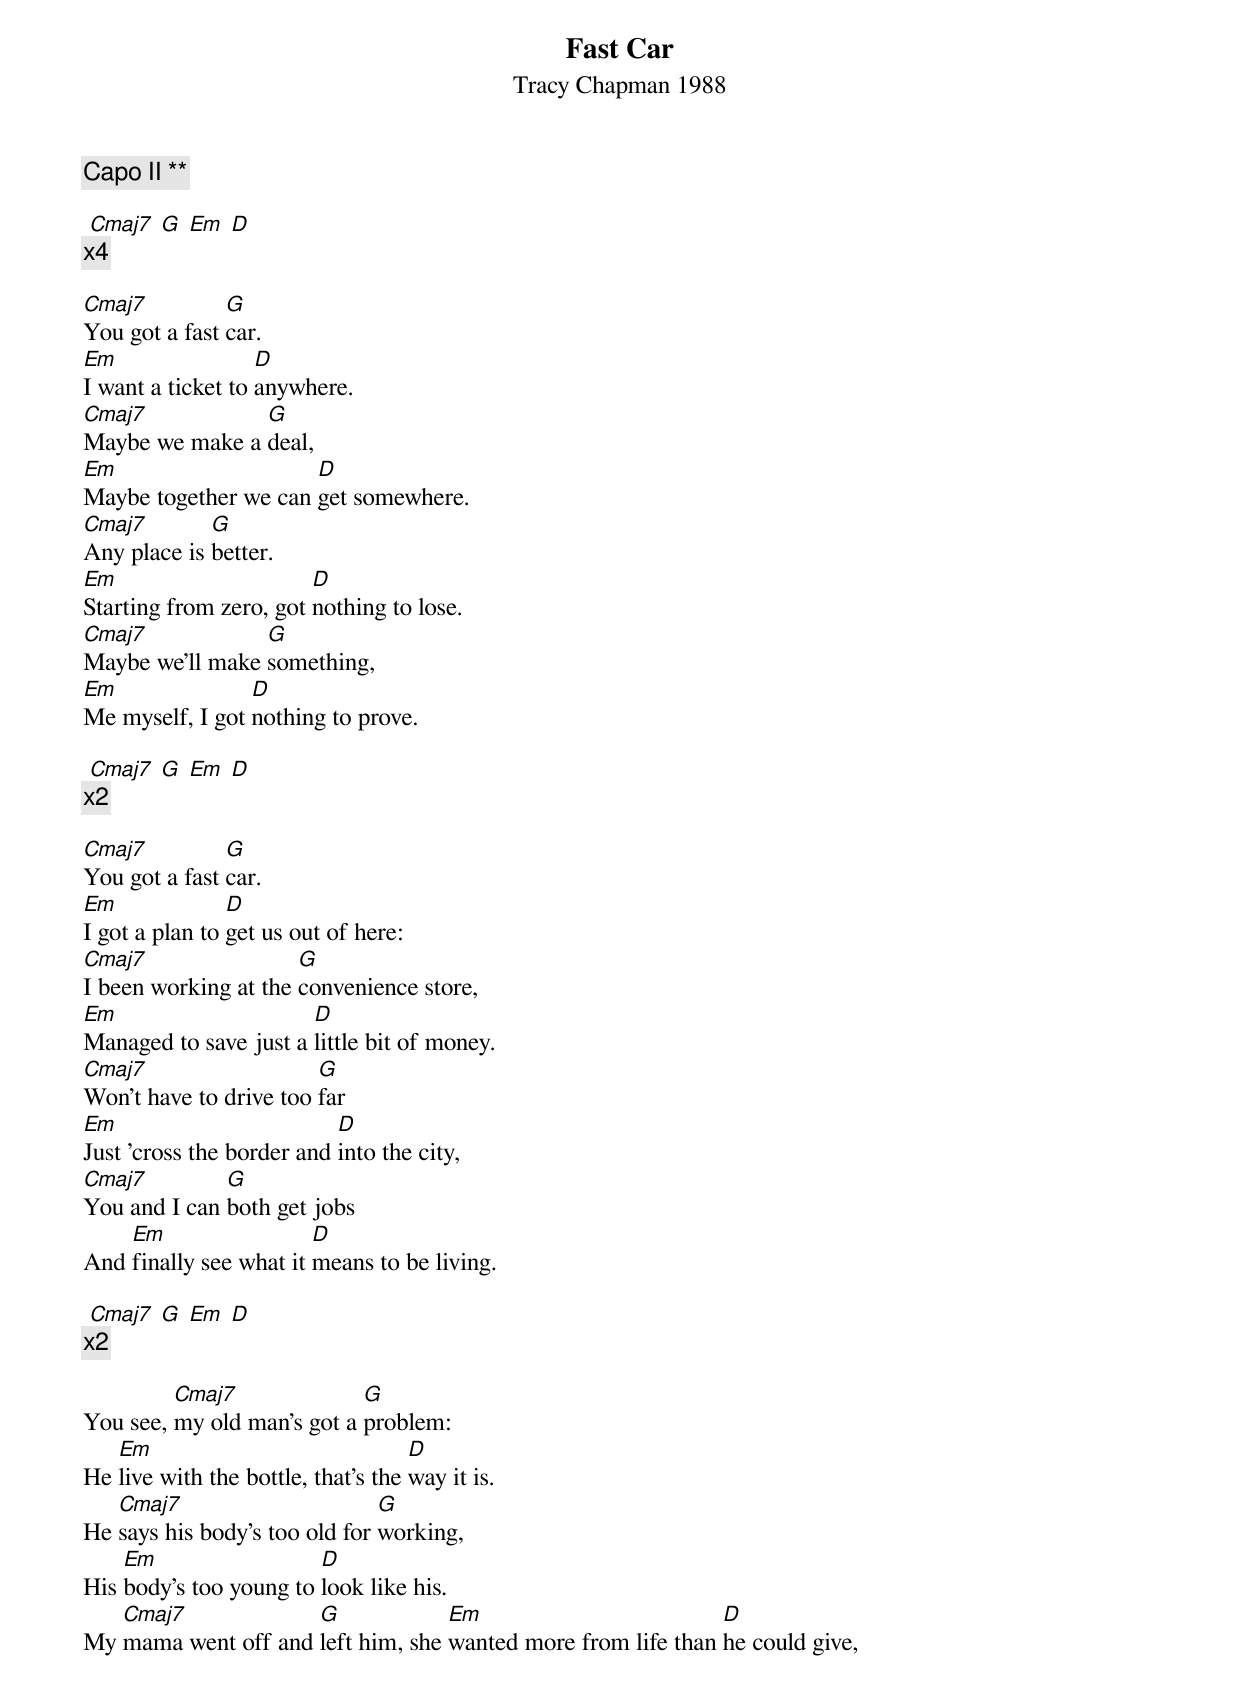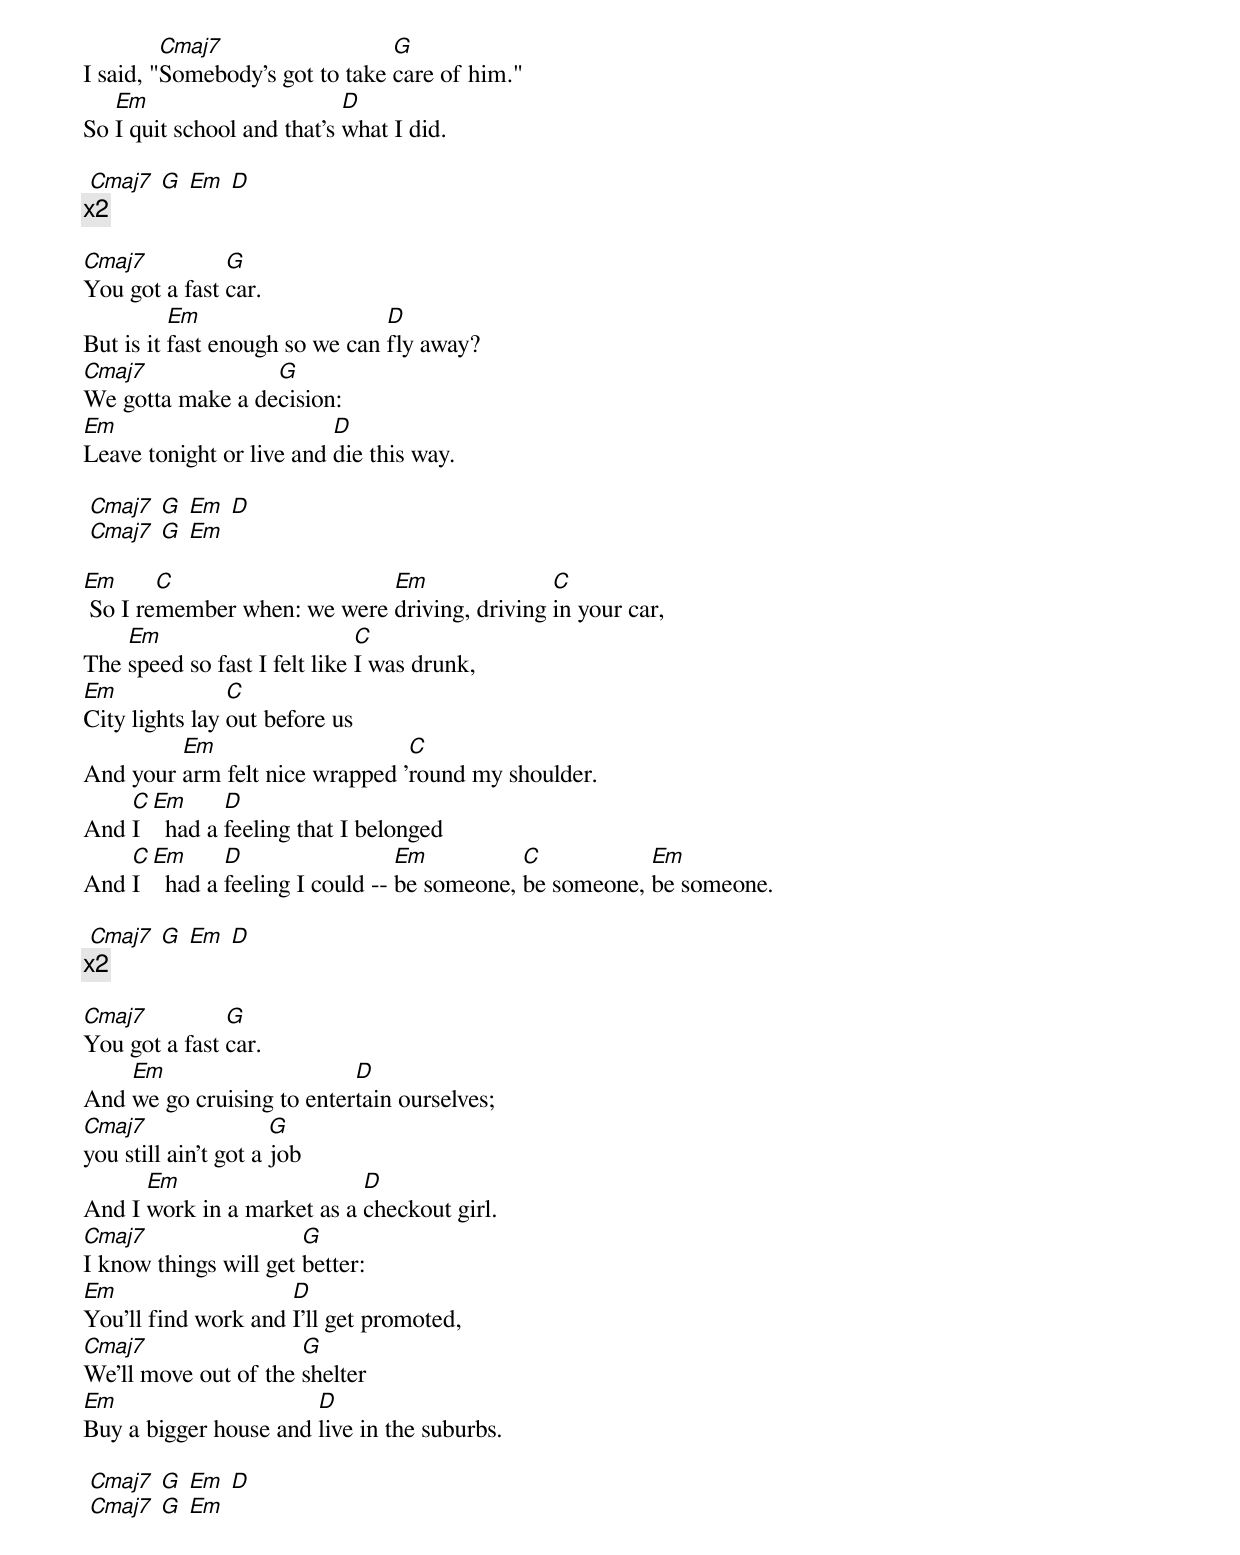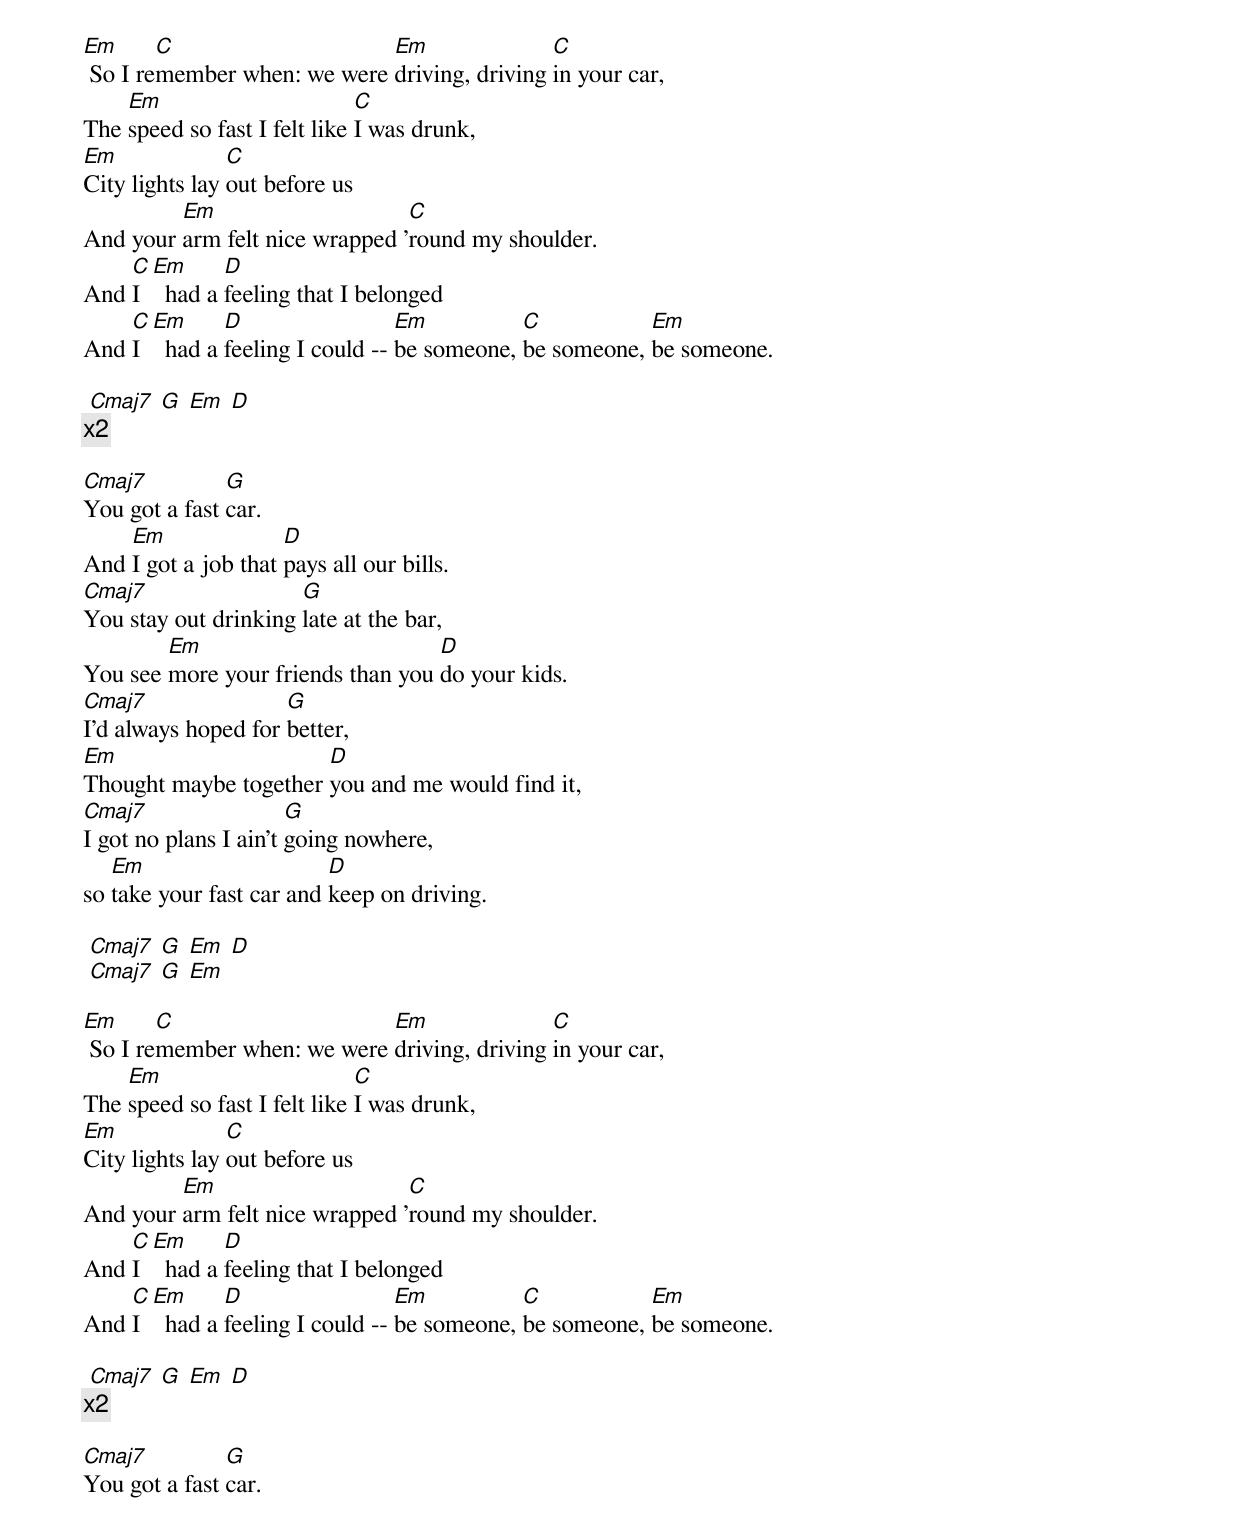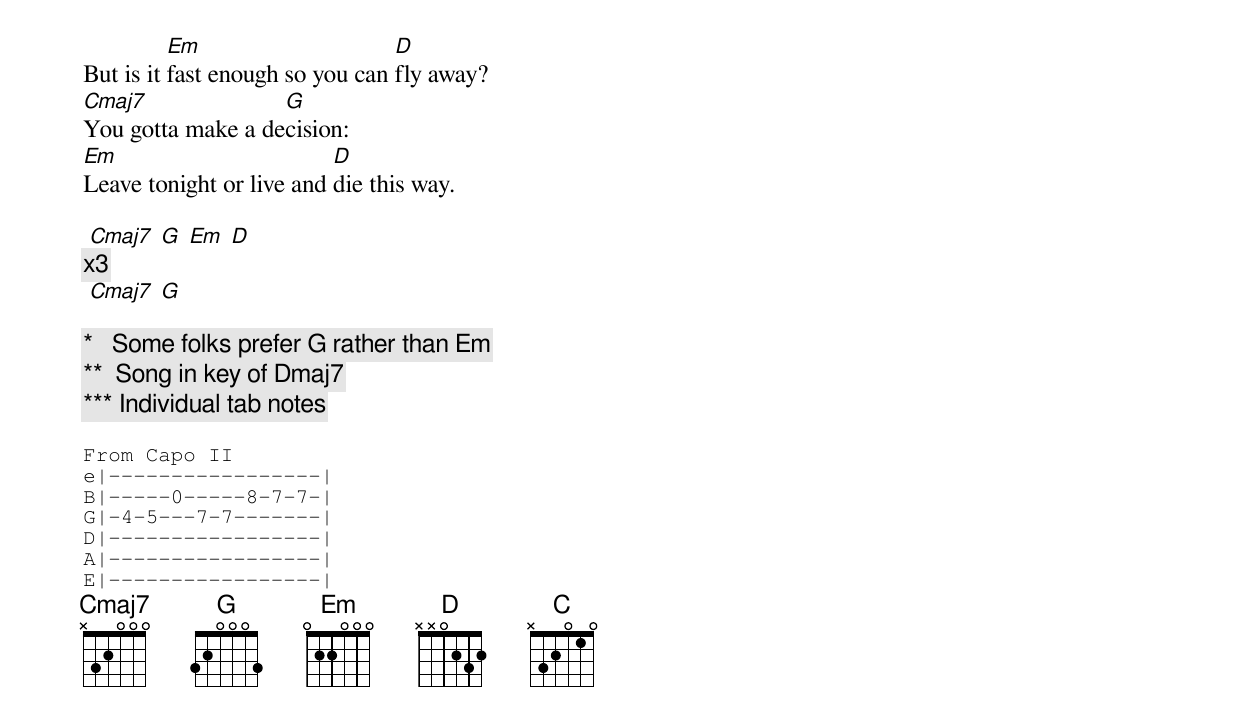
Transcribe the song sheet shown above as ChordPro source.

{title: Fast Car}
{subtitle: Tracy Chapman 1988}
{c:Capo II **}

 [Cmaj7] [G] [Em] [D]
{c:x4}

[Cmaj7]You got a fast [G]car.
[Em]I want a ticket to [D]anywhere.
[Cmaj7]Maybe we make a [G]deal,
[Em]Maybe together we can [D]get somewhere.
[Cmaj7]Any place is [G]better.
[Em]Starting from zero, got [D]nothing to lose.
[Cmaj7]Maybe we'll make [G]something,
[Em]Me myself, I got [D]nothing to prove.

 [Cmaj7] [G] [Em] [D]
{c:x2}

[Cmaj7]You got a fast [G]car.
[Em]I got a plan to [D]get us out of here:
[Cmaj7]I been working at the [G]convenience store,
[Em]Managed to save just a [D]little bit of money.
[Cmaj7]Won't have to drive too [G]far
[Em]Just 'cross the border and [D]into the city,
[Cmaj7]You and I can [G]both get jobs
And [Em]finally see what it [D]means to be living.

 [Cmaj7] [G] [Em] [D]
{c:x2}

You see, [Cmaj7]my old man's got a [G]problem:
He [Em]live with the bottle, that’s the [D]way it is.
He [Cmaj7]says his body's too old for [G]working,
His [Em]body's too young to [D]look like his.
My [Cmaj7]mama went off and [G]left him, she [Em]wanted more from life than [D]he could give,
I said, "[Cmaj7]Somebody's got to take [G]care of him."
So [Em]I quit school and that's [D]what I did.

 [Cmaj7] [G] [Em] [D]
{c:x2}

[Cmaj7]You got a fast [G]car.
But is it [Em]fast enough so we can [D]fly away?
[Cmaj7]We gotta make a de[G]cision:
[Em]Leave tonight or live and [D]die this way.

 [Cmaj7] [G] [Em] [D]
 [Cmaj7] [G] [Em]

[Em] So I re[C]member when: we were [Em]driving, driving [C]in your car,
The [Em]speed so fast I felt like [C]I was drunk,
[Em]City lights lay [C]out before us
And your [Em]arm felt nice wrapped '[C]round my shoulder.
And [C]I [Em]  had a [D]feeling that I belonged
And [C]I [Em]  had a [D]feeling I could -- [Em]be someone, [C]be someone, [Em]be someone.

 [Cmaj7] [G] [Em] [D]
{c:x2}

[Cmaj7]You got a fast [G]car.
And [Em]we go cruising to enter[D]tain ourselves;
[Cmaj7]you still ain't got a [G]job
And I [Em]work in a market as a [D]checkout girl.
[Cmaj7]I know things will get [G]better:
[Em]You'll find work and [D]I'll get promoted,
[Cmaj7]We'll move out of the [G]shelter
[Em]Buy a bigger house and [D]live in the suburbs.

 [Cmaj7] [G] [Em] [D]
 [Cmaj7] [G] [Em]

[Em] So I re[C]member when: we were [Em]driving, driving [C]in your car,
The [Em]speed so fast I felt like [C]I was drunk,
[Em]City lights lay [C]out before us
And your [Em]arm felt nice wrapped '[C]round my shoulder.
And [C]I [Em]  had a [D]feeling that I belonged
And [C]I [Em]  had a [D]feeling I could -- [Em]be someone, [C]be someone, [Em]be someone.

 [Cmaj7] [G] [Em] [D]
{c:x2}

[Cmaj7]You got a fast [G]car.
And [Em]I got a job that [D]pays all our bills.
[Cmaj7]You stay out drinking [G]late at the bar,
You see [Em]more your friends than you [D]do your kids.
[Cmaj7]I'd always hoped for [G]better,
[Em]Thought maybe together [D]you and me would find it,
[Cmaj7]I got no plans I ain't [G]going nowhere,
so [Em]take your fast car and [D]keep on driving.

 [Cmaj7] [G] [Em] [D]
 [Cmaj7] [G] [Em]

[Em] So I re[C]member when: we were [Em]driving, driving [C]in your car,
The [Em]speed so fast I felt like [C]I was drunk,
[Em]City lights lay [C]out before us
And your [Em]arm felt nice wrapped '[C]round my shoulder.
And [C]I [Em]  had a [D]feeling that I belonged
And [C]I [Em]  had a [D]feeling I could -- [Em]be someone, [C]be someone, [Em]be someone.

 [Cmaj7] [G] [Em] [D]
{c:x2}

[Cmaj7]You got a fast [G]car.
But is it [Em]fast enough so you can [D]fly away?
[Cmaj7]You gotta make a de[G]cision:
[Em]Leave tonight or live and [D]die this way.

 [Cmaj7] [G] [Em] [D]
{c:x3}
 [Cmaj7] [G]

{c:*   Some folks prefer G rather than Em}
{c:**  Song in key of Dmaj7}
{c:*** Individual tab notes}

{sot}
From Capo II
e|-----------------|
B|-----0-----8-7-7-|
G|-4-5---7-7-------|
D|-----------------|
A|-----------------|
E|-----------------|
{eot}
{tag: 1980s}
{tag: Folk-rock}
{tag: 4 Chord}
